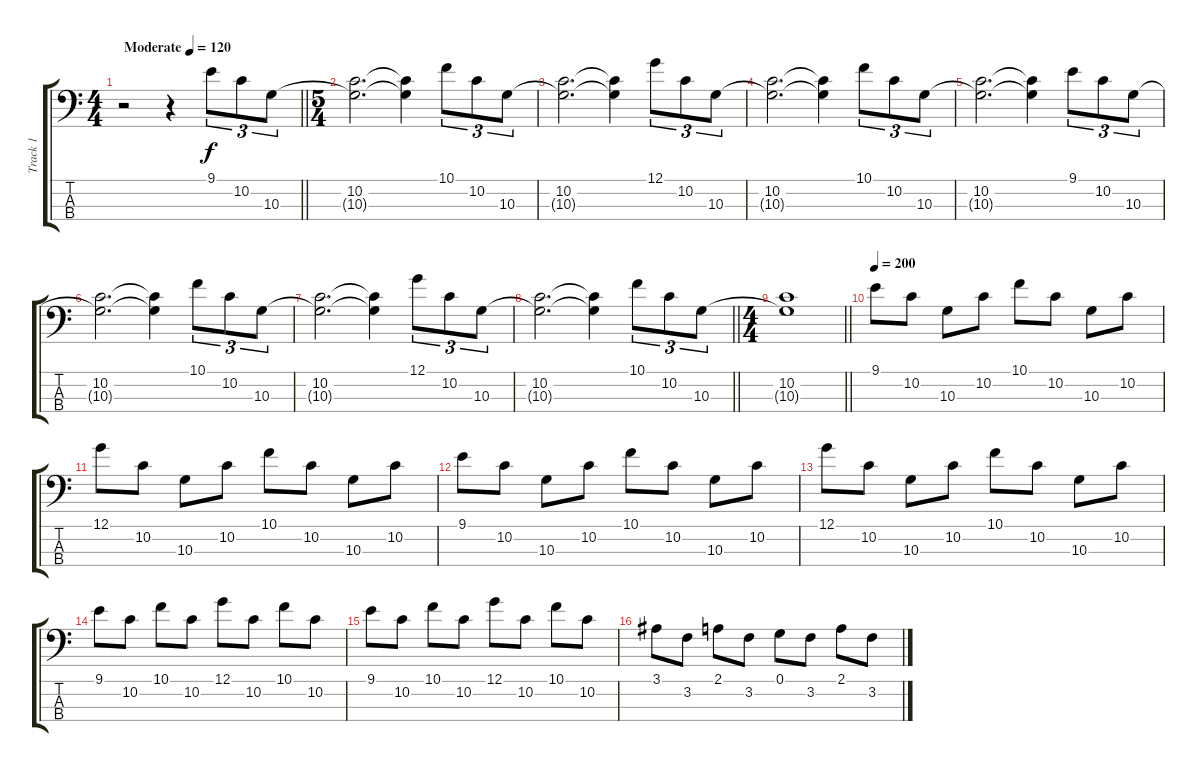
\track ("Track 1" "Track 1") {instrument electricbassfinger}
\staff {score tabs}
\tuning (G2 D2 A1 E1) {hide}
\ts (4 4)
\tempo (120 "Moderate")
\clef f4
\barLineRight lightlight
\ks c
r.2{dy f instrument electricbassfinger} r.4 9.1.8{tu (3 2)} 10.2.8{tu (3 2)} 10.3.8{tu (3 2)} |
\ts (5 4)
(10.2 10.3{t}).2{d} (10.2{t} 10.3{t}).4 10.1.8{tu (3 2)} 10.2.8{tu (3 2)} 10.3.8{tu (3 2)} |
(10.2 10.3{t}).2{d} (10.2{t} 10.3{t}).4 12.1.8{tu (3 2)} 10.2.8{tu (3 2)} 10.3.8{tu (3 2)} |
(10.2 10.3{t}).2{d} (10.2{t} 10.3{t}).4 10.1.8{tu (3 2)} 10.2.8{tu (3 2)} 10.3.8{tu (3 2)} |
(10.2 10.3{t}).2{d} (10.2{t} 10.3{t}).4 9.1.8{tu (3 2)} 10.2.8{tu (3 2)} 10.3.8{tu (3 2)} |
(10.2 10.3{t}).2{d} (10.2{t} 10.3{t}).4 10.1.8{tu (3 2)} 10.2.8{tu (3 2)} 10.3.8{tu (3 2)} |
(10.2 10.3{t}).2{d} (10.2{t} 10.3{t}).4 12.1.8{tu (3 2)} 10.2.8{tu (3 2)} 10.3.8{tu (3 2)} |
\barLineRight lightlight
(10.2 10.3{t}).2{d} (10.2{t} 10.3{t}).4 10.1.8{tu (3 2)} 10.2.8{tu (3 2)} 10.3.8{tu (3 2)} |
\ts (4 4)
\barLineRight lightlight
(10.2 10.3{t}).1 |
\tempo 200
9.1.8 10.2.8 10.3.8 10.2.8 10.1.8 10.2.8 10.3.8 10.2.8 |
12.1.8 10.2.8 10.3.8 10.2.8 10.1.8 10.2.8 10.3.8 10.2.8 |
9.1.8 10.2.8 10.3.8 10.2.8 10.1.8 10.2.8 10.3.8 10.2.8 |
12.1.8 10.2.8 10.3.8 10.2.8 10.1.8 10.2.8 10.3.8 10.2.8 |
9.1.8 10.2.8 10.1.8 10.2.8 12.1.8 10.2.8 10.1.8 10.2.8 |
9.1.8 10.2.8 10.1.8 10.2.8 12.1.8 10.2.8 10.1.8 10.2.8 |
3.1.8 3.2.8 2.1.8 3.2.8 0.1.8 3.2.8 2.1.8 3.2.8
